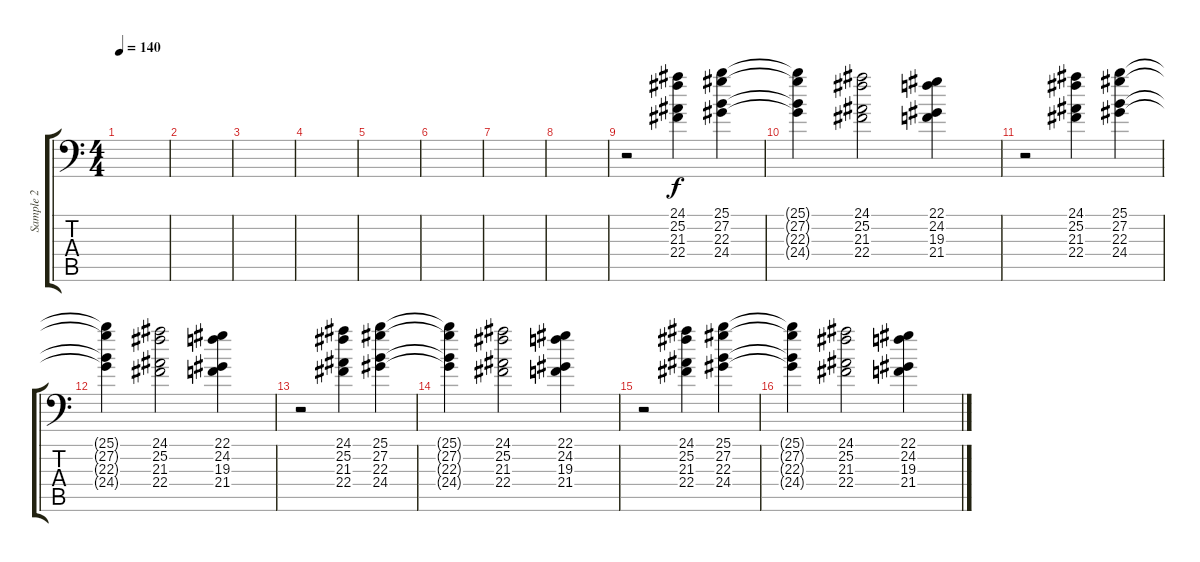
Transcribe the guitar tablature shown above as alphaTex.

\track ("Sample 2" "Sample 2") {instrument stringensemble1}
\staff {score tabs}
\tuning (Bb3 F3 Db3 Ab2 Eb2 Bb1) {hide}
\ts (4 4)
\tempo 140
\clef f4
\ks c
|
|
|
|
|
|
|
|
r.2 (24.1 25.2 21.3 22.4).4 (25.1 27.2 22.3 24.4).4 |
(25.1{t} 27.2{t} 22.3{t} 24.4{t}).4 (24.1 25.2 21.3 22.4).2 (22.1 24.2 19.3 21.4).4 |
r.2 (24.1 25.2 21.3 22.4).4 (25.1 27.2 22.3 24.4).4 |
(25.1{t} 27.2{t} 22.3{t} 24.4{t}).4 (24.1 25.2 21.3 22.4).2 (22.1 24.2 19.3 21.4).4 |
r.2 (24.1 25.2 21.3 22.4).4 (25.1 27.2 22.3 24.4).4 |
(25.1{t} 27.2{t} 22.3{t} 24.4{t}).4 (24.1 25.2 21.3 22.4).2 (22.1 24.2 19.3 21.4).4 |
r.2 (24.1 25.2 21.3 22.4).4 (25.1 27.2 22.3 24.4).4 |
(25.1{t} 27.2{t} 22.3{t} 24.4{t}).4 (24.1 25.2 21.3 22.4).2 (22.1 24.2 19.3 21.4).4
